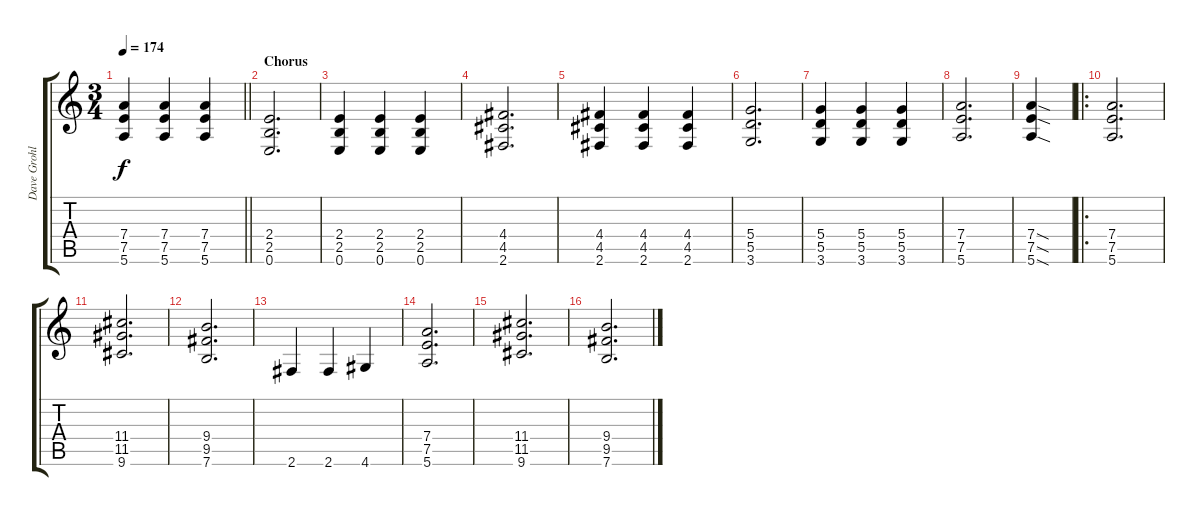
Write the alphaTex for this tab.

\track ("Dave Grohl - Rhythm Guitar" "Dave Grohl") {instrument overdrivenguitar}
\staff {score tabs}
\tuning (E4 B3 G3 D3 A2 E2) {hide}
\ts (3 4)
\tempo 174
\clef g2
\barLineRight lightlight
\ks c
(7.4 7.5 5.6).4{dy f} (7.4 7.5 5.6).4 (7.4 7.5 5.6).4 |
\section ("" "Chorus")
(2.4 2.5 0.6).2{d} |
(2.4 2.5 0.6).4 (2.4 2.5 0.6).4 (2.4 2.5 0.6).4 |
(4.4 4.5 2.6).2{d} |
(4.4 4.5 2.6).4 (4.4 4.5 2.6).4 (4.4 4.5 2.6).4 |
(5.4 5.5 3.6).2{d} |
(5.4 5.5 3.6).4 (5.4 5.5 3.6).4 (5.4 5.5 3.6).4 |
(7.4 7.5 5.6).2{d} |
(7.4{sod} 7.5{sod} 5.6{sod}).4 |
\ro
(7.4 7.5 5.6).2{d} |
(11.4 11.5 9.6).2{d} |
(9.4 9.5 7.6).2{d} |
2.6.4 2.6.4 4.6.4 |
(7.4 7.5 5.6).2{d} |
(11.4 11.5 9.6).2{d} |
(9.4 9.5 7.6).2{d}
